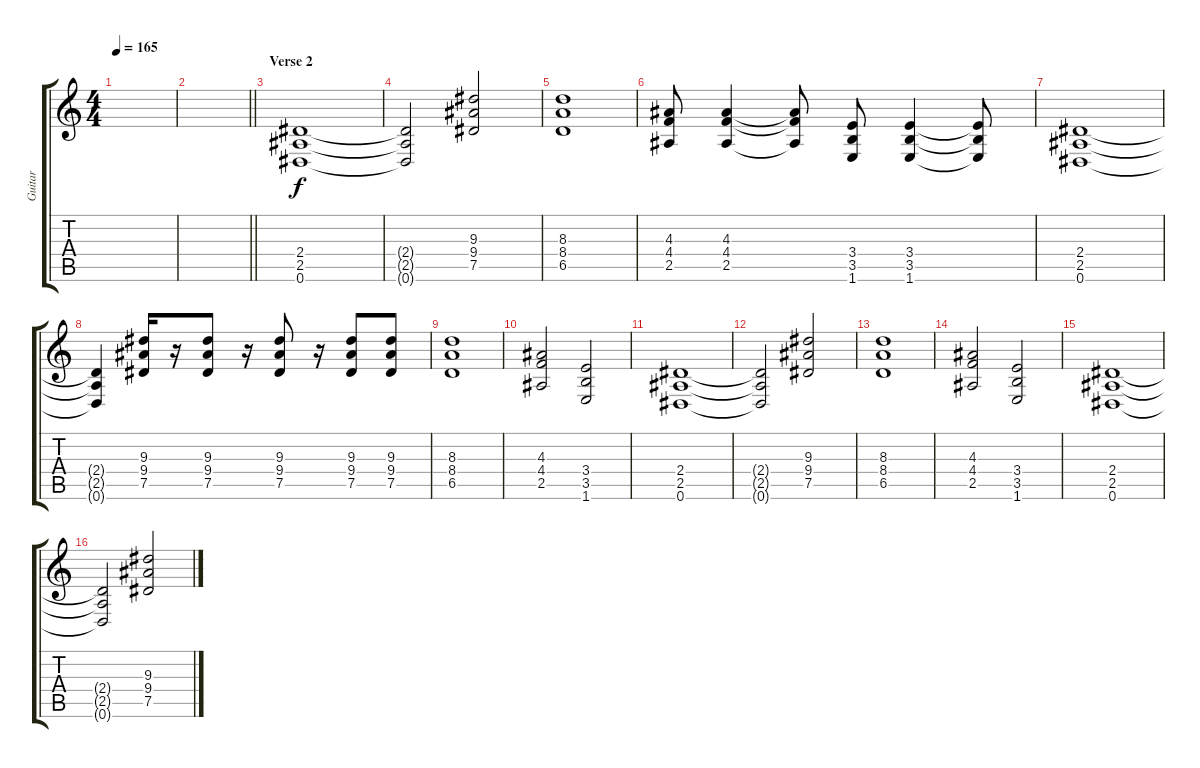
\track ("Guitar" "Guitar") {instrument distortionguitar}
\staff {score tabs}
\tuning (Eb4 Bb3 Gb3 Db3 Ab2 Eb2) {hide}
\ts (4 4)
\tempo 165
\clef g2
\ks c
|
\barLineRight lightlight
|
\section ("" "Verse 2")
(2.4 2.5 0.6).1 |
(2.4{t} 2.5{t} 0.6{t}).2 (9.3 9.4 7.5).2 |
(8.3 8.4 6.5).1 |
(4.3 4.4 2.5).8 (4.3 4.4 2.5).4 (4.3{t} 4.4{t} 2.5{t}).8 (3.4 3.5 1.6).8 (3.4 3.5 1.6).4 (3.4{t} 3.5{t} 1.6{t}).8 |
(2.4 2.5 0.6).1 |
(2.4{t} 2.5{t} 0.6{t}).4 (9.3 9.4 7.5).16 r.16 (9.3 9.4 7.5).8 r.16 (9.3 9.4 7.5).8 r.16 (9.3 9.4 7.5).8 (9.3 9.4 7.5).8 |
(8.3 8.4 6.5).1 |
(4.3 4.4 2.5).2 (3.4 3.5 1.6).2 |
(2.4 2.5 0.6).1 |
(2.4{t} 2.5{t} 0.6{t}).2 (9.3 9.4 7.5).2 |
(8.3 8.4 6.5).1 |
(4.3 4.4 2.5).2 (3.4 3.5 1.6).2 |
(2.4 2.5 0.6).1 |
(2.4{t} 2.5{t} 0.6{t}).2 (9.3 9.4 7.5).2
